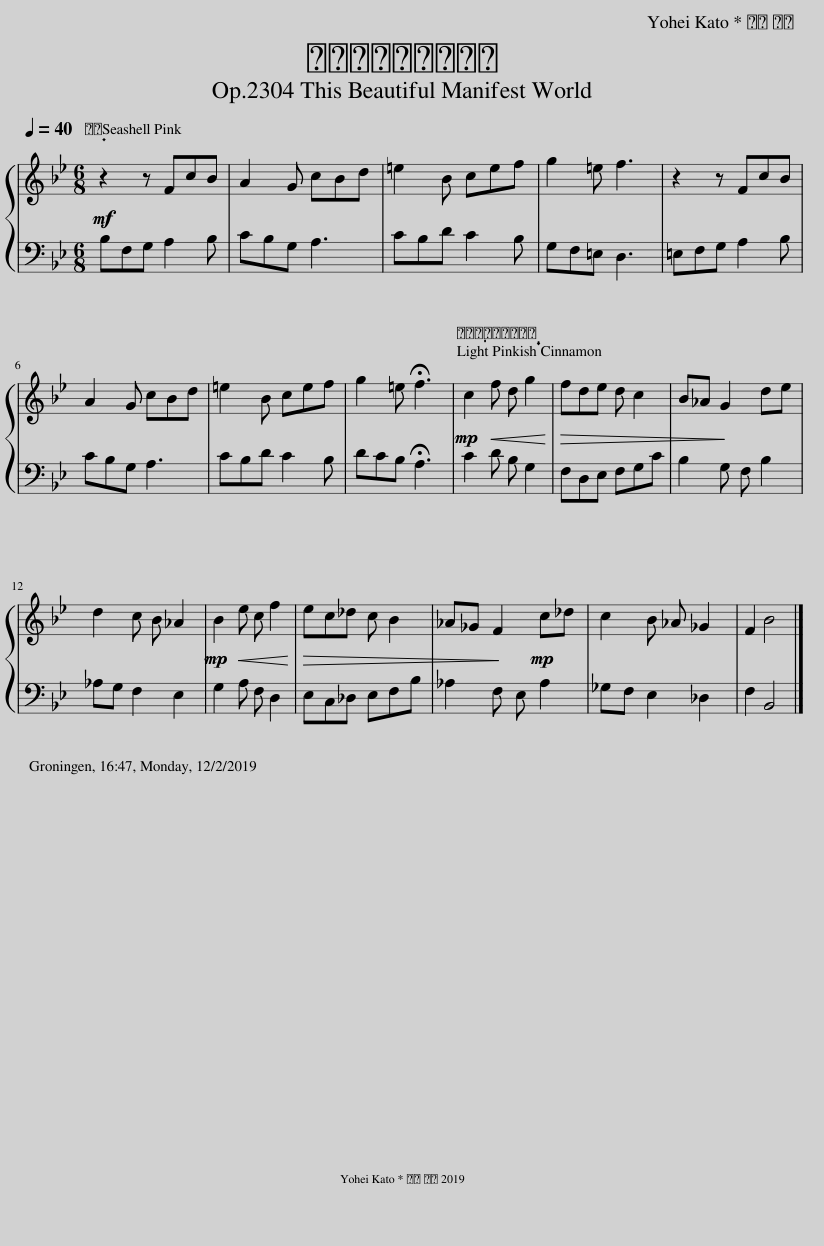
X:1
%%score { 1 | 2 }
L:1/8
Q:1/4=40
M:6/8
I:linebreak $
K:Bb
V:1 treble
V:2 bass
V:1
!mf! z2 z FcB | A2 G cBd | =e2 B cef | g2 =e f3 | z2 z FcB |$ %5
 A2 G cBd | =e2 B cef | g2 =e !fermata!f3 |!mp! c2!<(! f d g2!<)! |!>(! fde d c2!>)! | %10
 B_A G2 de |$ d2 c B _A2 |!mp! B2!<(! e c f2!<)! |!>(! ec_d c B2!>)! | _A_G F2!mp! c_d | %15
 c2 B _A _G2 | F2 B4 |] %17
V:2
 B,F,G, A,2 B, | CB,G, A,3 | CB,D C2 B, | G,F,=E, D,3 | =E,F,G, A,2 B, |$ %5
 CB,G, A,3 | CB,D C2 B, | DCB, !fermata!A,3 | C2 D B, G,2 | F,D,E, F,G,C | %10
 B,2 G, F, B,2 |$ _A,G, F,2 E,2 | G,2 A, F, D,2 | E,C,_D, E,F,B, | _A,2 F, E, A,2 | %15
 _G,F, E,2 _D,2 | F,2 B,,4 |] %17
